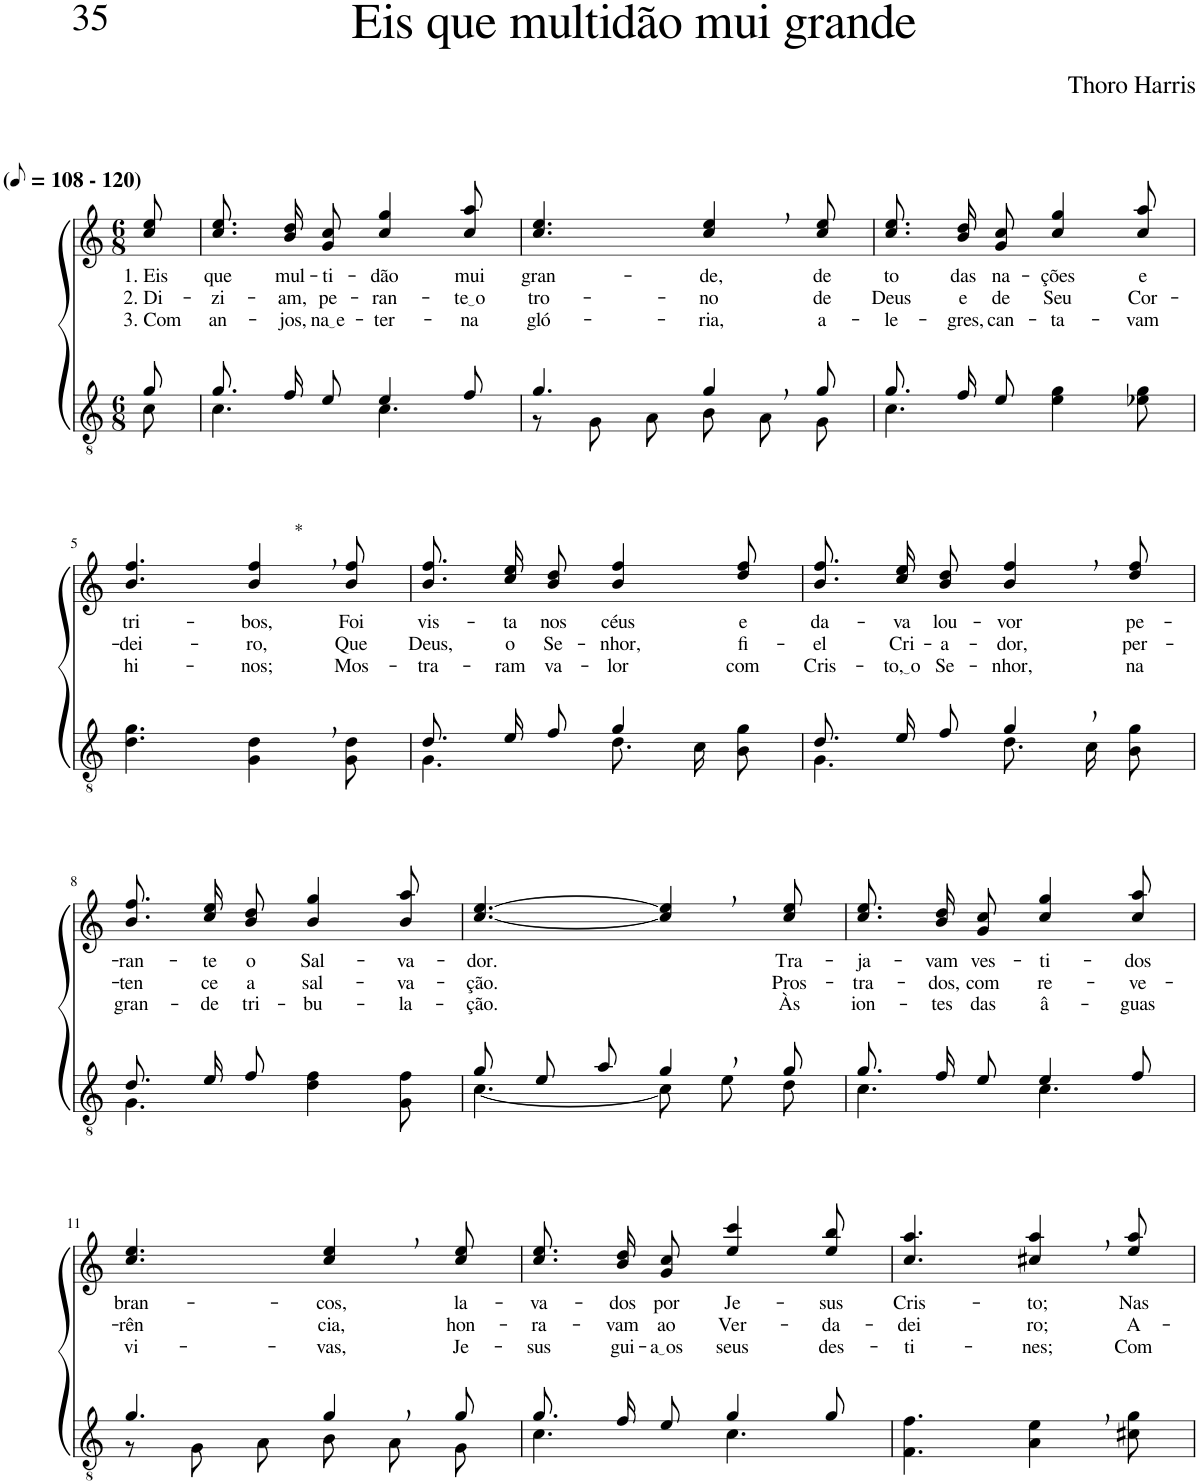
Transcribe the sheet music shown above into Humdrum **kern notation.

**kern	**kern	**text	**text	**text
*part2	*part1	*part1	*part1	*part1
*staff2	*staff1	*staff1	*staff1	*staff1
*I"Parte III e IV	*I"Parte I e II	*	*	*
*clefGv2	*clefG2	*	*	*
*Trd5c9	*Trd5c9	*	*	*
*k[]	*k[]	*	*	*
*M6/8	*M6/8	*	*	*
*MM54	*MM54	*	*	*
=1	=1	=1	=1	=1
*^	*	*	*	*
!	!	!LO:TX:a:B:t=(	!	!	!
!	!	!LO:TX:a:B:t=- 120)	!	!	!
!	!	!	!LO:LY:b	!LO:LY:b	!LO:LY:b
8g/	8c\	8cc/ 8ee/	1. Eis	2. Di-	3. Com
=2	=2	=2	=2	=2	=2
!	!	!	!LO:LY:b	!LO:LY:b	!LO:LY:b
8.g/L	4.c\	8.cc\ 8.ee\L	que	-zi-	an-
!	!	!	!LO:LY:b	!LO:LY:b	!LO:LY:b
16f/K	.	16b\ 16dd\K	mul-	-am,	-jos,
!	!	!	!LO:LY:b	!LO:LY:b	!LO:LY:b
8e/J	.	8g\ 8cc\J	-ti-	pe-	na e
!	!	!	!LO:LY:b	!LO:LY:b	!LO:LY:b
4e/	4.c\	4cc/ 4gg/	-dão	-ran-	-ter-
!	!	!	!LO:LY:b	!LO:LY:b	!LO:LY:b
8f/	.	8cc/ 8aa/	mui	te o	-na
=3	=3	=3	=3	=3	=3
!	!	!	!LO:LY:b	!LO:LY:b	!LO:LY:b
4.g/	8r	4.cc/ 4.ee/	gran-	tro-	gló-
.	8G\L	.	.	.	.
.	8A\J	.	.	.	.
!	!	!	!LO:LY:b	!LO:LY:b	!LO:LY:b
4g,/	8B\L	4cc/, 4ee/,	-de,	-no	-ria,
.	8A\	.	.	.	.
!	!	!	!LO:LY:b	!LO:LY:b	!LO:LY:b
8g/	8G\J	8cc/ 8ee/	de	de	a-
=4	=4	=4	=4	=4	=4
!	!	!	!LO:LY:b	!LO:LY:b	!LO:LY:b
8.g/L	4.c\	8.cc\ 8.ee\L	to	Deus	-le-
!	!	!	!LO:LY:b	!LO:LY:b	!LO:LY:b
16f/K	.	16b\ 16dd\K	das	e	-gres,
!	!	!	!LO:LY:b	!LO:LY:b	!LO:LY:b
8e/J	.	8g\ 8cc\J	na-	de	can-
!	!	!	!LO:LY:b	!LO:LY:b	!LO:LY:b
4e\ 4g\	4.ryy	4cc/ 4gg/	-ções	Seu	-ta-
!	!	!	!LO:LY:b	!LO:LY:b	!LO:LY:b
8e-X\ 8g\	.	8cc/ 8aa/	e	Cor-	-vam
*v	*v	*	*	*	*
!!LO:LB:g=z
=5	=5	=5	=5	=5
!	!	!LO:LY:b	!LO:LY:b	!LO:LY:b
4.d\ 4.g\	4.b/ 4.ff/	tri-	-dei-	hi-
!	!LO:TX:a:t=*	!	!	!
!	!	!LO:LY:b	!LO:LY:b	!LO:LY:b
4G\, 4d\,	4b/, 4ff/,	-bos,	-ro,	-nos;
!	!	!LO:LY:b	!LO:LY:b	!LO:LY:b
8G\ 8d\	8b/ 8ff/	Foi	Que	Mos-
=6	=6	=6	=6	=6
*^	*	*	*	*
!	!	!	!LO:LY:b	!LO:LY:b	!LO:LY:b
8.d/L	4.G\	8.b\ 8.ff\L	vis-	Deus,	-tra-
!	!	!	!LO:LY:b	!LO:LY:b	!LO:LY:b
16e/K	.	16cc\ 16ee\K	-ta	o	-ram
!	!	!	!LO:LY:b	!LO:LY:b	!LO:LY:b
8f/J	.	8b\ 8dd\J	nos	Se-	va-
!	!	!	!LO:LY:b	!LO:LY:b	!LO:LY:b
4g/	8.d\L	4b/ 4ff/	céus	-nhor,	-lor
.	16c\K	.	.	.	.
!	!	!	!LO:LY:b	!LO:LY:b	!LO:LY:b
8ryy	8B\ 8g\J	8dd/ 8ff/	e	fi-	com
=7	=7	=7	=7	=7	=7
!	!	!	!LO:LY:b	!LO:LY:b	!LO:LY:b
8.d/L	4.G\	8.b\ 8.ff\L	da-	-el	Cris-
!	!	!	!LO:LY:b	!LO:LY:b	!LO:LY:b
16e/K	.	16cc\ 16ee\K	-va	Cri-	to, o
!	!	!	!LO:LY:b	!LO:LY:b	!LO:LY:b
8f/J	.	8b\ 8dd\J	lou-	-a-	Se-
!	!	!	!LO:LY:b	!LO:LY:b	!LO:LY:b
4g,/	8.d\L	4b/, 4ff/,	-vor	-dor,	-nhor,
.	16c\K	.	.	.	.
!	!	!	!LO:LY:b	!LO:LY:b	!LO:LY:b
8ryy	8B\ 8g\J	8dd/ 8ff/	pe-	per-	na
!!LO:LB:g=z
=8	=8	=8	=8	=8	=8
!	!	!	!LO:LY:b	!LO:LY:b	!LO:LY:b
8.d/L	4.G\	8.b\ 8.ff\L	-ran-	-ten	gran-
!	!	!	!LO:LY:b	!LO:LY:b	!LO:LY:b
16e/K	.	16cc\ 16ee\K	-te	ce	-de
!	!	!	!LO:LY:b	!LO:LY:b	!LO:LY:b
8f/J	.	8b\ 8dd\J	o	a	tri-
!	!	!	!LO:LY:b	!LO:LY:b	!LO:LY:b
8ryy	4d\ 4f\	4b/ 4gg/	Sal-	sal-	-bu-
4ryy	.	.	.	.	.
!	!	!	!LO:LY:b	!LO:LY:b	!LO:LY:b
.	8G\ 8f\	8b/ 8aa/	-va-	-va-	-la-
=9	=9	=9	=9	=9	=9
!	!	!	!LO:LY:b	!LO:LY:b	!LO:LY:b
8g/L	[4.c\	[4.cc/ [4.ee/	-dor.	-ção.	-ção.
8e/	.	.	.	.	.
8a/J	.	.	.	.	.
4g,/	8c\L]	4cc/], 4ee/],	.	.	.
.	8e\	.	.	.	.
!	!	!	!LO:LY:b	!LO:LY:b	!LO:LY:b
8g/	8d\J	8cc/ 8ee/	Tra-	Pros-	Às
=10	=10	=10	=10	=10	=10
!	!	!	!LO:LY:b	!LO:LY:b	!LO:LY:b
8.g/L	4.c\	8.cc\ 8.ee\L	-ja-	-tra-	ion-
!	!	!	!LO:LY:b	!LO:LY:b	!LO:LY:b
16f/K	.	16b\ 16dd\K	-vam	-dos,	-tes
!	!	!	!LO:LY:b	!LO:LY:b	!LO:LY:b
8e/J	.	8g\ 8cc\J	ves-	com	das
!	!	!	!LO:LY:b	!LO:LY:b	!LO:LY:b
4e/	4.c\	4cc/ 4gg/	-ti-	re-	â-
!	!	!	!LO:LY:b	!LO:LY:b	!LO:LY:b
8f/	.	8cc/ 8aa/	-dos	-ve-	-guas
!!LO:LB:g=z
=11	=11	=11	=11	=11	=11
!	!	!	!LO:LY:b	!LO:LY:b	!LO:LY:b
4.g/	8r	4.cc/ 4.ee/	bran-	-rên	vi-
.	8G\L	.	.	.	.
.	8A\J	.	.	.	.
!	!	!	!LO:LY:b	!LO:LY:b	!LO:LY:b
4g,/	8B\L	4cc/, 4ee/,	-cos,	cia,	-vas,
.	8A\	.	.	.	.
!	!	!	!LO:LY:b	!LO:LY:b	!LO:LY:b
8g/	8G\J	8cc/ 8ee/	la-	hon-	Je-
=12	=12	=12	=12	=12	=12
!	!	!	!LO:LY:b	!LO:LY:b	!LO:LY:b
8.g/L	4.c\	8.cc\ 8.ee\L	-va-	-ra-	-sus
!	!	!	!LO:LY:b	!LO:LY:b	!LO:LY:b
16f/K	.	16b\ 16dd\K	-dos	-vam	gui-
!	!	!	!LO:LY:b	!LO:LY:b	!LO:LY:b
8e/J	.	8g\ 8cc\J	por	ao	a os
!	!	!	!LO:LY:b	!LO:LY:b	!LO:LY:b
4g/	4.c\	4ee/ 4ccc/	Je-	Ver-	seus
!	!	!	!LO:LY:b	!LO:LY:b	!LO:LY:b
8g/	.	8ee/ 8bb/	-sus	-da-	des-
*v	*v	*	*	*	*
=13	=13	=13	=13	=13
!	!	!LO:LY:b	!LO:LY:b	!LO:LY:b
4.F\ 4.f\	4.cc/ 4.aa/	Cris-	-dei	-ti-
!	!	!LO:LY:b	!LO:LY:b	!LO:LY:b
4A\, 4e\,	4cc#X/, 4aa/,	-to;	ro;	-nes;
!	!	!LO:LY:b	!LO:LY:b	!LO:LY:b
8c#X\ 8g\	8ee/ 8aa/	Nas	A-	Com
=	=	=	=	=
*-	*-	*-	*-	*-
